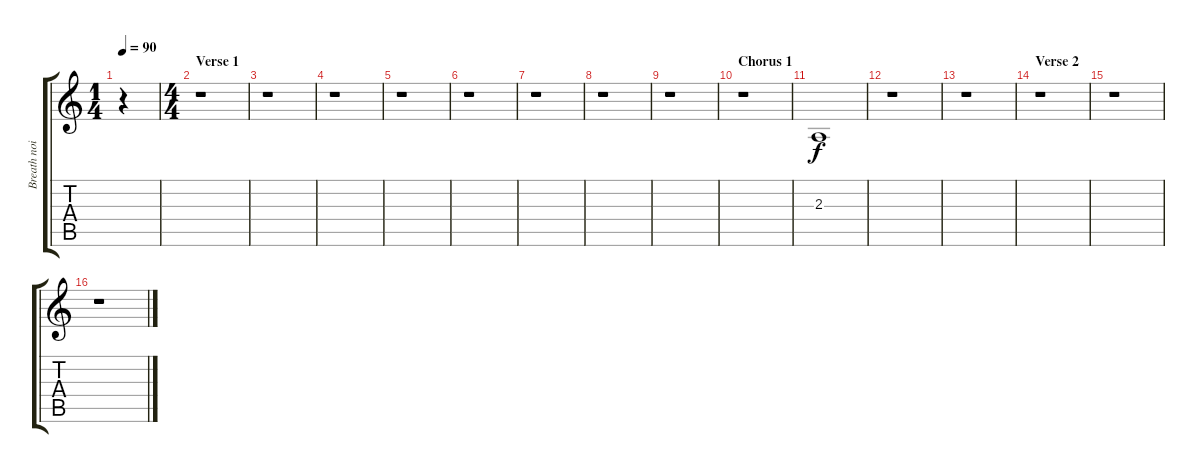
\track ("Breath noise" "Breath noi") {instrument seashore}
\staff {score tabs}
\tuning (E4 B3 G3 D3 A2 E2) {hide}
\ts (1 4)
\tempo 90
\clef g2
\ks c
r.4{dy f instrument seashore} |
\ts (4 4)
\section ("" "Verse 1")
r.1 |
r.1 |
r.1 |
r.1 |
r.1 |
r.1 |
r.1 |
r.1 |
\section ("" "Chorus 1")
r.1 |
2.3.1 |
r.1 |
r.1 |
\section ("" "Verse 2")
r.1 |
r.1 |
r.1
